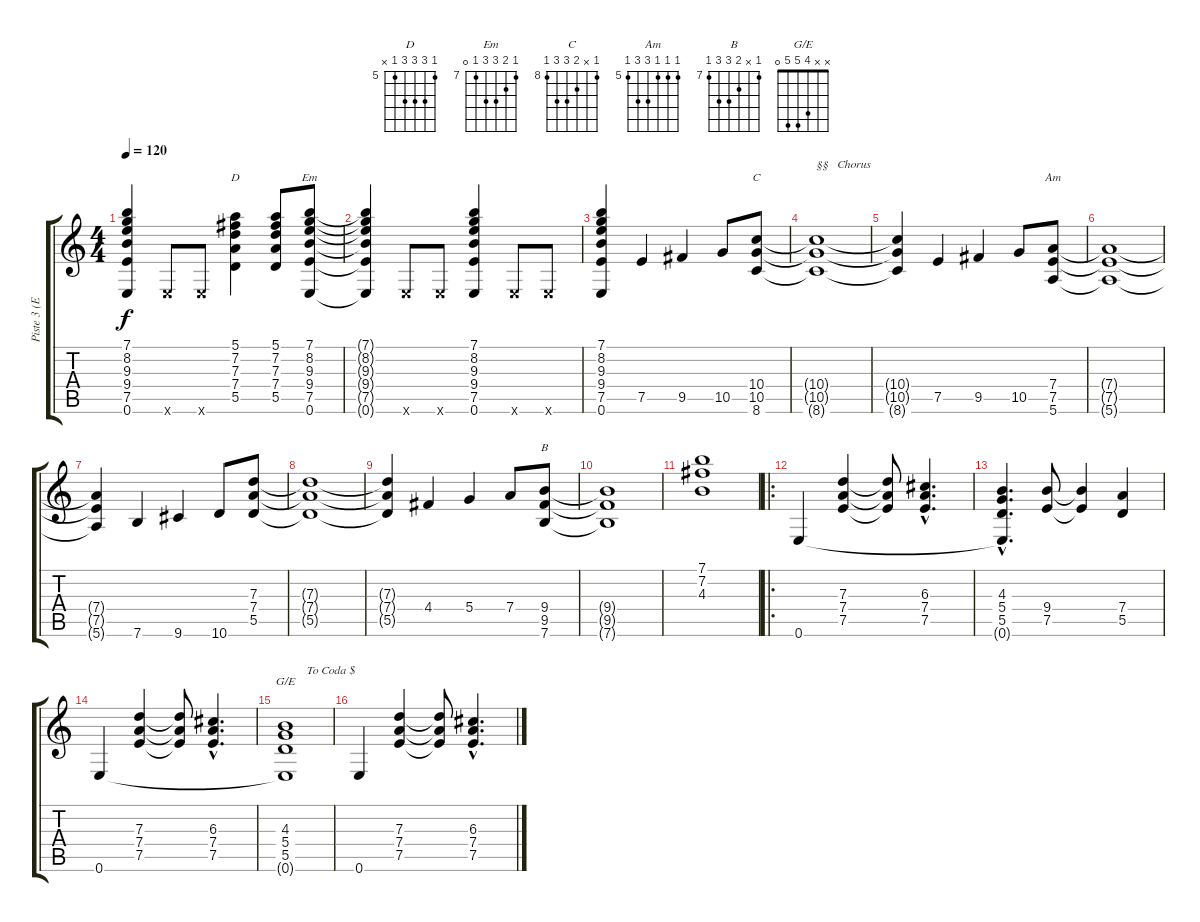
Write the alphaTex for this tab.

\track ("Piste 3 (Electric Eye)" "Piste 3 (E") {instrument distortionguitar}
\staff {score tabs}
\tuning (E4 B3 G3 D3 A2 E2) {hide}
\chord ("D" 5 7 7 7 5 x) {firstfret 5}
\chord ("Em" 7 8 9 9 7 0) {firstfret 7}
\chord ("C" 8 x 9 10 10 8) {firstfret 8}
\chord ("Am" 5 5 5 7 7 5) {firstfret 5}
\chord ("B" 7 x 8 9 9 7) {firstfret 7}
\chord ("G/E" x x 4 5 5 0)
\ts (4 4)
\tempo 120
\clef g2
\ks c
(7.1 8.2 9.3 9.4 7.5 0.6).4{dy f} 0.6{x}.8 0.6{x}.8 (5.1 7.2 7.3 7.4 5.5).4{ch "D"} (5.1 7.2 7.3 7.4 5.5).8 (7.1 8.2 9.3 9.4 7.5 0.6).8{ch "Em"} |
(7.1{t} 8.2{t} 9.3{t} 9.4{t} 7.5{t} 0.6{t}).4 0.6{x}.8 0.6{x}.8 (7.1 8.2 9.3 9.4 7.5 0.6).4 0.6{x}.8 0.6{x}.8 |
(7.1 8.2 9.3 9.4 7.5 0.6).4 7.5.4 9.5.4 10.5.8 (10.4 10.5 8.6).8{ch "C"} |
(10.4{t} 10.5{t} 8.6{t}).1{txt "§§   Chorus"} |
(10.4{t} 10.5{t} 8.6{t}).4 7.5.4 9.5.4 10.5.8 (7.4 7.5 5.6).8{ch "Am"} |
(7.4{t} 7.5{t} 5.6{t}).1 |
(7.4{t} 7.5{t} 5.6{t}).4 7.6.4 9.6.4 10.6.8 (7.3 7.4 5.5).8 |
(7.3{t} 7.4{t} 5.5{t}).1 |
(7.3{t} 7.4{t} 5.5{t}).4 4.4.4 5.4.4 7.4.8 (9.4 9.5 7.6).8{ch "B"} |
(9.4{t} 9.5{t} 7.6{t}).1 |
(7.1 7.2 4.3).1 |
\ro
0.6.4 (7.3 7.4 7.5).4 (7.3{t} 7.4{t} 7.5{t}).8 (6.3{hac} 7.4{hac} 7.5{hac}).4{d} |
(4.3{hac} 5.4{hac} 5.5{hac} 0.6{hac t}).4{d} (9.4 7.5).8 (9.4{t} 7.5{t}).4 (7.4 5.5).4 |
0.6.4 (7.3 7.4 7.5).4 (7.3{t} 7.4{t} 7.5{t}).8 (6.3{hac} 7.4{hac} 7.5{hac}).4{d} |
(4.3 5.4 5.5 0.6{t}).1{ch "G/E" txt "       To Coda $"} |
0.6.4 (7.3 7.4 7.5).4 (7.3{t} 7.4{t} 7.5{t}).8 (6.3{hac} 7.4{hac} 7.5{hac}).4{d}
